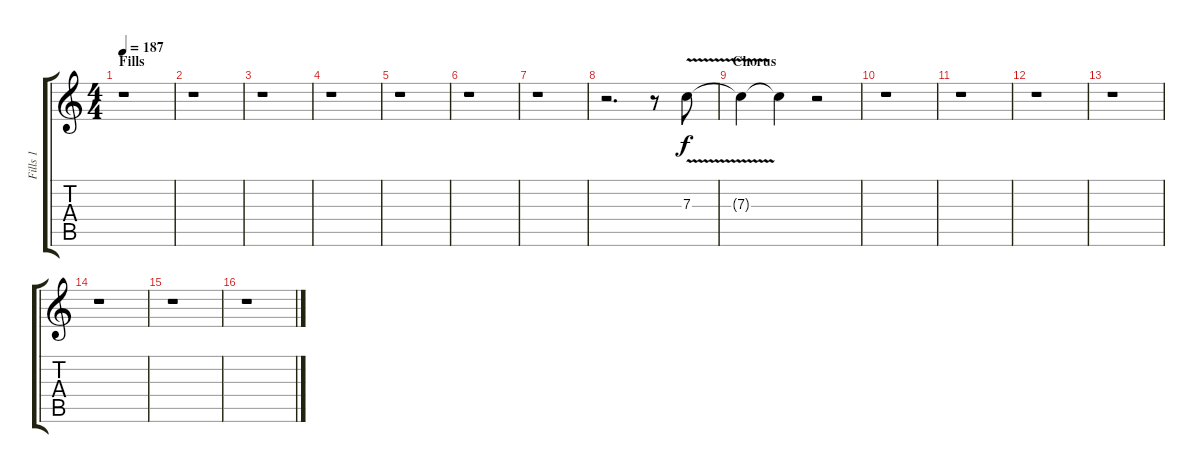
\track ("Fills 1" "Fills 1") {instrument distortionguitar}
\staff {score tabs}
\tuning (D4 A3 F3 C3 G2 C2) {hide}
\ts (4 4)
\section ("" "Fills")
\tempo 187
\clef g2
\ks c
r.1{dy f} |
r.1 |
r.1 |
r.1 |
r.1 |
r.1 |
r.1 |
r.2{d} r.8 7.3{v}.8 |
\section ("" "Chorus")
7.3{t}.4 7.3{t}.4 r.2 |
r.1 |
r.1 |
r.1 |
r.1 |
r.1 |
r.1 |
r.1
